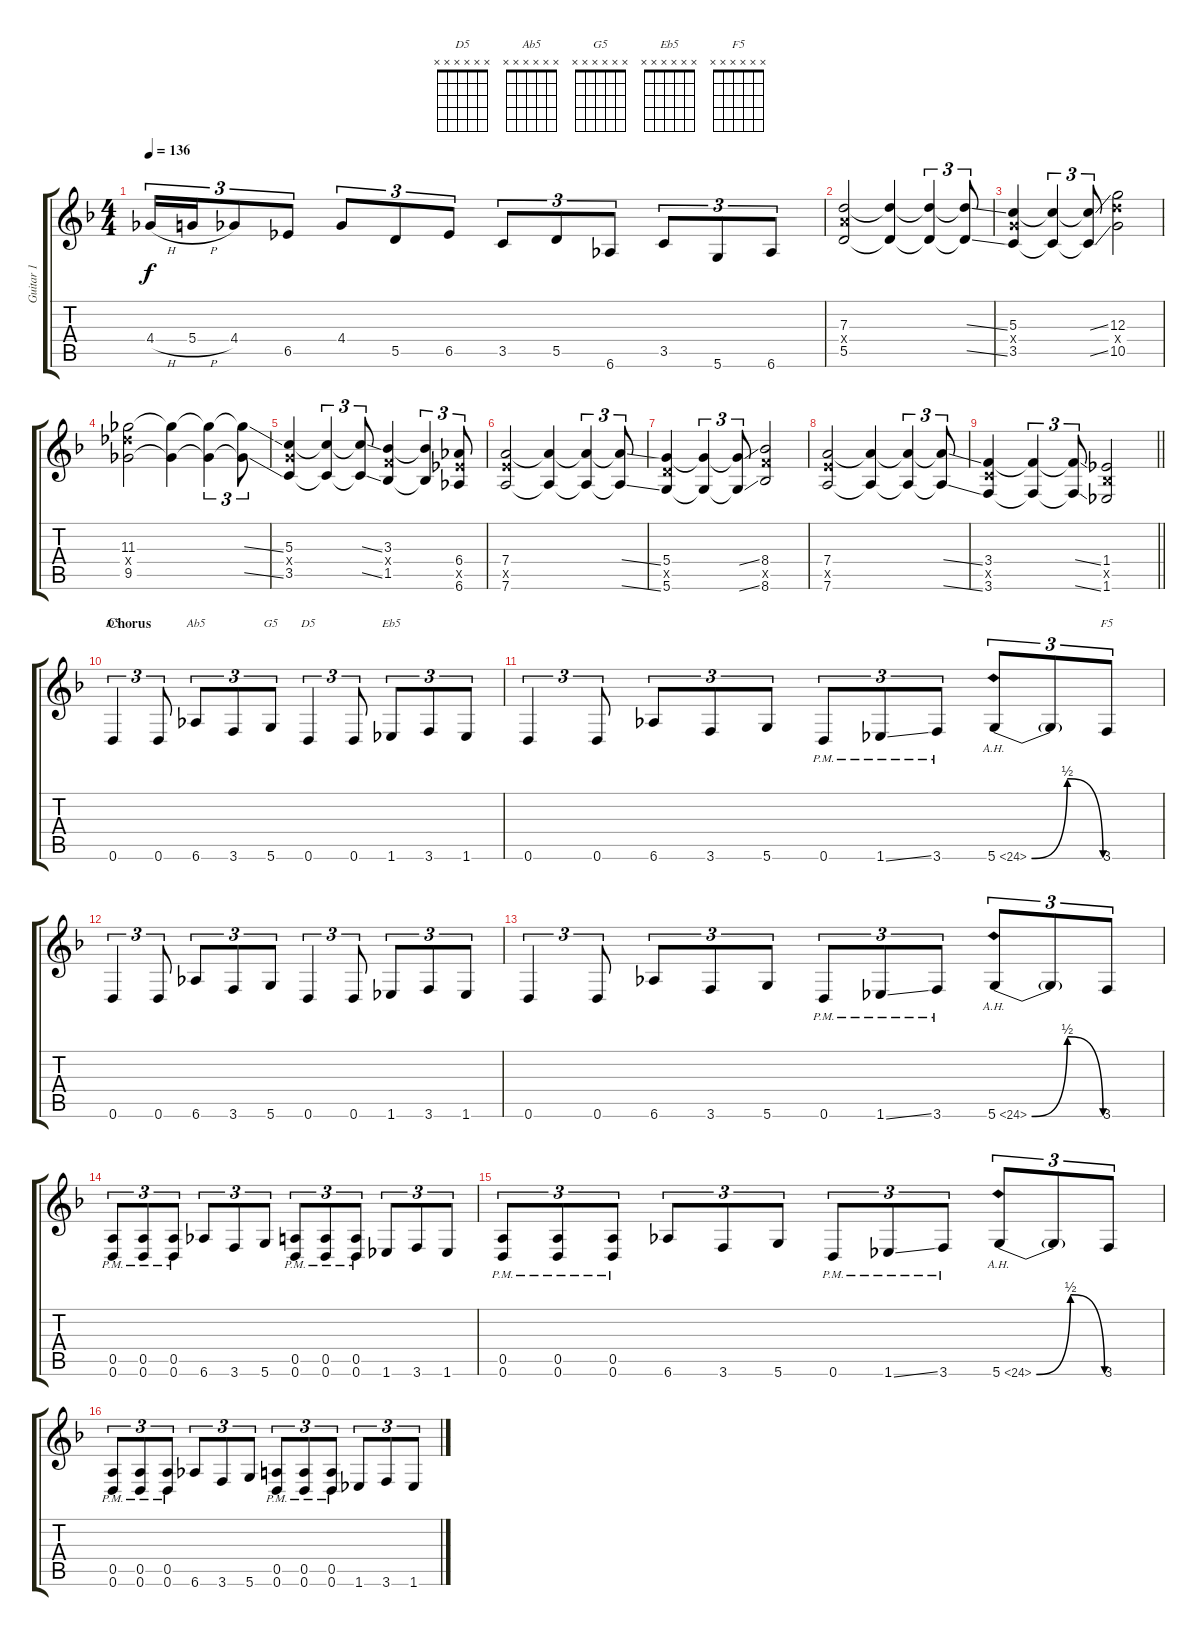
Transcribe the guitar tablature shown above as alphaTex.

\track ("Guitar 1" "Guitar 1") {instrument distortionguitar}
\staff {score tabs}
\tuning (E4 B3 G3 D3 A2 D2) {hide}
\chord ("D5" x x x x 0 0)
\chord ("Ab5" x x x x x x)
\chord ("G5" x x x x x x)
\chord ("D5" x x x x x x)
\chord ("Eb5" x x x x x x)
\chord ("F5" x x x x x x)
\ts (4 4)
\tempo 136
\clef g2
\ks dminor
4.4{h}.16{tu (3 2) dy f} 5.4{h}.16{tu (3 2)} 4.4.8{tu (3 2)} 6.5.8{tu (3 2)} 4.4.8{tu (3 2)} 5.5.8{tu (3 2)} 6.5.8{tu (3 2)} 3.5.8{tu (3 2)} 5.5.8{tu (3 2)} 6.6.8{tu (3 2)} 3.5.8{tu (3 2)} 5.6.8{tu (3 2)} 6.6.8{tu (3 2)} |
(7.3 7.4{x} 5.5).2 (7.3{t} 5.5{t}).4 (7.3{t} 5.5{t}).4{tu (3 2)} (7.3{ss t} 5.5{ss t}).8{tu (3 2)} |
(5.3 5.4{x} 3.5).4 (5.3{t} 3.5{t}).4{tu (3 2)} (5.3{ss t} 3.5{ss t}).8{tu (3 2)} (12.3 12.4{x} 10.5).2 |
(11.3 11.4{x} 9.5).2 (11.3{t} 9.5{t}).4 (11.3{t} 9.5{t}).4{tu (3 2)} (11.3{ss t} 9.5{ss t}).8{tu (3 2)} |
(5.3 5.4{x} 3.5).4 (5.3{t} 3.5{t}).4{tu (3 2)} (5.3{ss t} 3.5{ss t}).8{tu (3 2)} (3.3 3.4{x} 1.5).4 (3.3{t} 1.5{t}).4{tu (3 2)} (6.4 6.5{x} 6.6).8{tu (3 2)} |
(7.4 7.5{x} 7.6).2 (7.4{t} 7.6{t}).4 (7.4{t} 7.6{t}).4{tu (3 2)} (7.4{ss t} 7.6{ss t}).8{tu (3 2)} |
(5.4 5.5{x} 5.6).4 (5.4{t} 5.6{t}).4{tu (3 2)} (5.4{ss t} 5.6{ss t}).8{tu (3 2)} (8.4 8.5{x} 8.6).2 |
(7.4 7.5{x} 7.6).2 (7.4{t} 7.6{t}).4 (7.4{t} 7.6{t}).4{tu (3 2)} (7.4{ss t} 7.6{ss t}).8{tu (3 2)} |
\barLineRight lightlight
(3.4 3.5{x} 3.6).4 (3.4{t} 3.6{t}).4{tu (3 2)} (3.4{ss t} 3.6{ss t}).8{tu (3 2)} (1.4 1.5{x} 1.6).2 |
\section ("" "Chorus")
0.6.4{tu (3 2) ch "D5"} 0.6.8{tu (3 2)} 6.6.8{tu (3 2) ch "Ab5"} 3.6.8{tu (3 2)} 5.6.8{tu (3 2) ch "G5"} 0.6.4{tu (3 2) ch "D5"} 0.6.8{tu (3 2)} 1.6.8{tu (3 2) ch "Eb5"} 3.6.8{tu (3 2)} 1.6.8{tu (3 2)} |
0.6.4{tu (3 2)} 0.6.8{tu (3 2)} 6.6.8{tu (3 2)} 3.6.8{tu (3 2)} 5.6.8{tu (3 2)} 0.6{pm}.8{tu (3 2)} 1.6{ss pm}.8{tu (3 2)} 3.6{pm}.8{tu (3 2)} 5.6{be (bendrelease 0 0 20 2 20 2 60 0) ah 19}.8{tu (3 2)} 5.6{t}.8{tu (3 2)} 3.6.8{tu (3 2) ch "F5"} |
0.6.4{tu (3 2)} 0.6.8{tu (3 2)} 6.6.8{tu (3 2)} 3.6.8{tu (3 2)} 5.6.8{tu (3 2)} 0.6.4{tu (3 2)} 0.6.8{tu (3 2)} 1.6.8{tu (3 2)} 3.6.8{tu (3 2)} 1.6.8{tu (3 2)} |
0.6.4{tu (3 2)} 0.6.8{tu (3 2)} 6.6.8{tu (3 2)} 3.6.8{tu (3 2)} 5.6.8{tu (3 2)} 0.6{pm}.8{tu (3 2)} 1.6{ss pm}.8{tu (3 2)} 3.6{pm}.8{tu (3 2)} 5.6{be (bendrelease 0 0 20 2 20 2 60 0) ah 19}.8{tu (3 2)} 5.6{t}.8{tu (3 2)} 3.6.8{tu (3 2)} |
(0.5{pm} 0.6{pm}).8{tu (3 2)} (0.5{pm} 0.6{pm}).8{tu (3 2)} (0.5{pm} 0.6{pm}).8{tu (3 2)} 6.6.8{tu (3 2)} 3.6.8{tu (3 2)} 5.6.8{tu (3 2)} (0.5{pm} 0.6{pm}).8{tu (3 2)} (0.5{pm} 0.6{pm}).8{tu (3 2)} (0.5{pm} 0.6{pm}).8{tu (3 2)} 1.6.8{tu (3 2)} 3.6.8{tu (3 2)} 1.6.8{tu (3 2)} |
(0.5{pm} 0.6{pm}).8{tu (3 2)} (0.5{pm} 0.6{pm}).8{tu (3 2)} (0.5{pm} 0.6{pm}).8{tu (3 2)} 6.6.8{tu (3 2)} 3.6.8{tu (3 2)} 5.6.8{tu (3 2)} 0.6{pm}.8{tu (3 2)} 1.6{ss pm}.8{tu (3 2)} 3.6{pm}.8{tu (3 2)} 5.6{be (bendrelease 0 0 20 2 20 2 60 0) ah 19}.8{tu (3 2)} 5.6{t}.8{tu (3 2)} 3.6.8{tu (3 2)} |
(0.5{pm} 0.6{pm}).8{tu (3 2)} (0.5{pm} 0.6{pm}).8{tu (3 2)} (0.5{pm} 0.6{pm}).8{tu (3 2)} 6.6.8{tu (3 2)} 3.6.8{tu (3 2)} 5.6.8{tu (3 2)} (0.5{pm} 0.6{pm}).8{tu (3 2)} (0.5{pm} 0.6{pm}).8{tu (3 2)} (0.5{pm} 0.6{pm}).8{tu (3 2)} 1.6.8{tu (3 2)} 3.6.8{tu (3 2)} 1.6.8{tu (3 2)}
